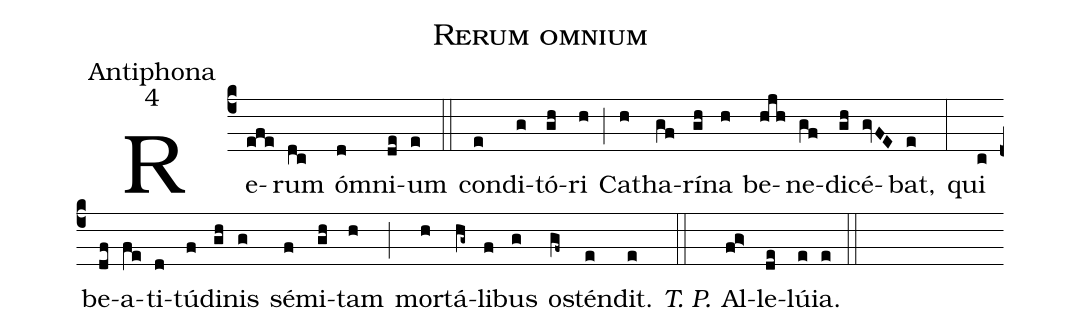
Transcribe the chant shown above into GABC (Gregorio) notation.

name:Rerum omnium;
office-part:Antiphona;
mode:4;
%%
(c4) Re(efe)rum(dc) ó(d)mni(de)um(e) (::)
con(e)di(g)tó(gh)ri(h) (;) Ca(h)tha(gf)rí(gh)na(h) be(hjh)ne(gf)di(gh)cé(gvFE)bat,(e) (:)
qui(c) be(df)a(fe)ti(d)tú(f)di(gh)nis(g) sé(f)mi(gh)tam(h) (;) mor(h)tá(hg~)li(f)bus(g) o(gf~)stén(e)dit.(e) <i>T. P.</i>(::) Al(fg>)le(de)lú(e)ia.(e) (::)
